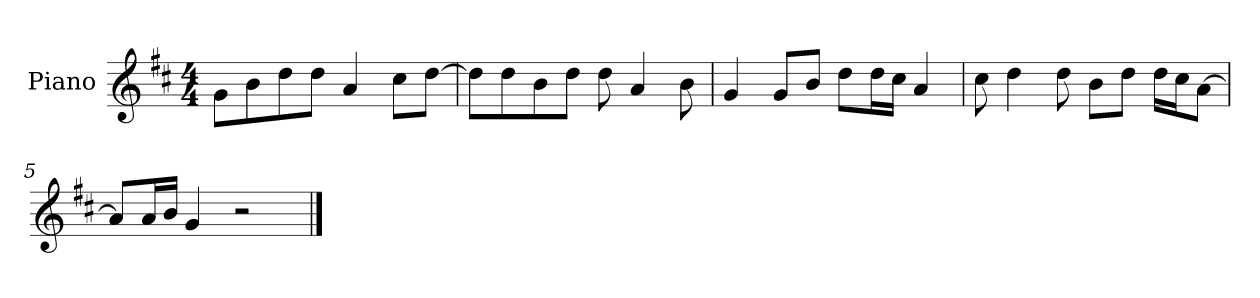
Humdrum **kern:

**kern
*part1
*staff1
*I"Piano
*I'P-no
*clefG2
*k[f#c#]
*M4/4
*MM90
=1
8g\L
8b\
8dd\
8dd\J
4a/
8cc#\L
[8dd\J
=2
8dd\L]
8dd\
8b\
8dd\J
8dd\
4a/
8b\
=3
4g/
8g/L
8b/J
8dd\L
16dd\L
16cc#\JJ
4a/
=4
8cc#\
4dd\
8dd\
8b\L
8dd\J
16dd\LL
16cc#\J
[8a\J
=5
8a/L]
16a/L
16b/JJ
4g/
2r
==
*-
